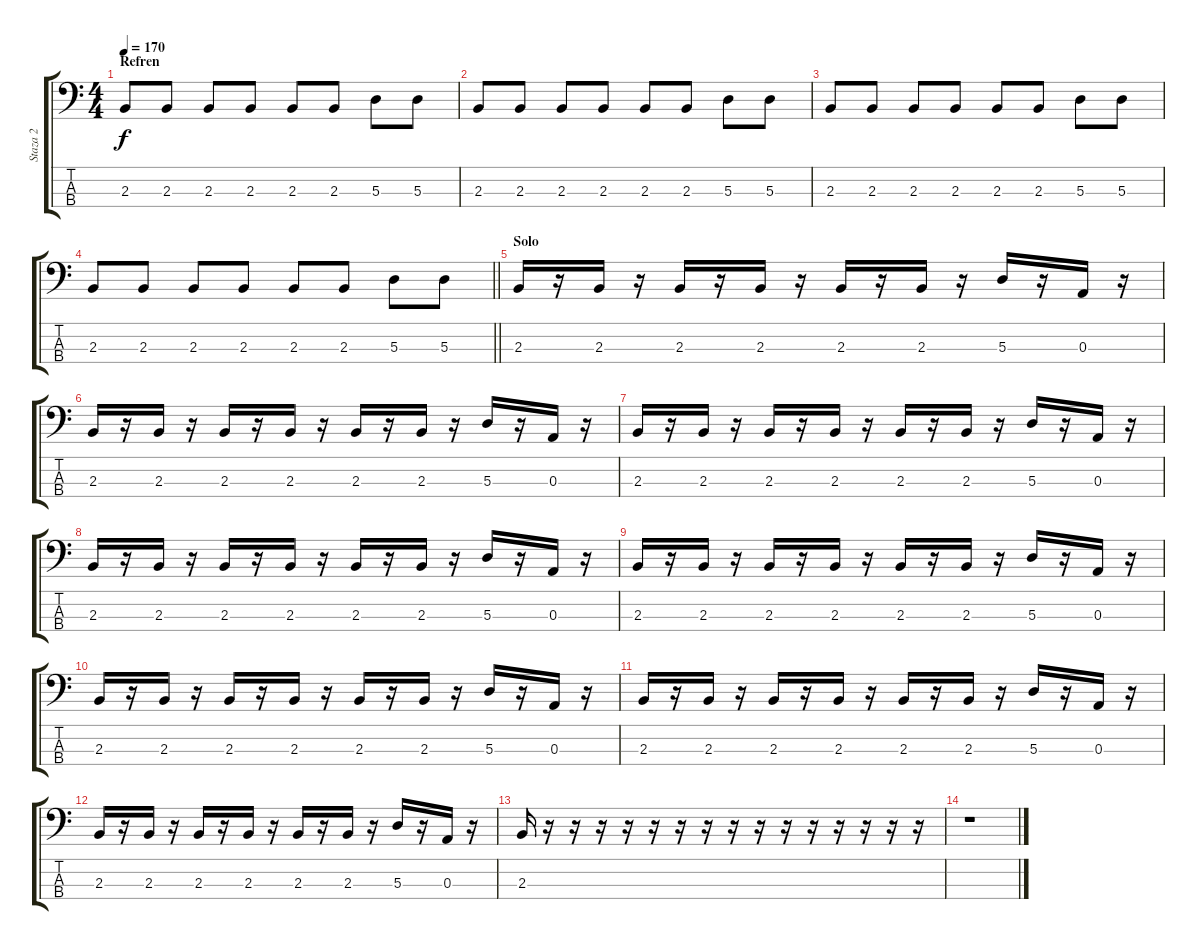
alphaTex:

\track ("Staza 2" "Staza 2") {instrument electricbasspick}
\staff {score tabs}
\tuning (G2 D2 A1 E1) {hide}
\ts (4 4)
\section ("" "Refren")
\tempo 170
\clef f4
\ks c
2.3.8{dy f} 2.3.8 2.3.8 2.3.8 2.3.8 2.3.8 5.3.8 5.3.8 |
2.3.8 2.3.8 2.3.8 2.3.8 2.3.8 2.3.8 5.3.8 5.3.8 |
2.3.8 2.3.8 2.3.8 2.3.8 2.3.8 2.3.8 5.3.8 5.3.8 |
\barLineRight lightlight
2.3.8 2.3.8 2.3.8 2.3.8 2.3.8 2.3.8 5.3.8 5.3.8 |
\section ("" "Solo")
2.3.16 r.16 2.3.16 r.16 2.3.16 r.16 2.3.16 r.16 2.3.16 r.16 2.3.16 r.16 5.3.16 r.16 0.3.16 r.16 |
2.3.16 r.16 2.3.16 r.16 2.3.16 r.16 2.3.16 r.16 2.3.16 r.16 2.3.16 r.16 5.3.16 r.16 0.3.16 r.16 |
2.3.16 r.16 2.3.16 r.16 2.3.16 r.16 2.3.16 r.16 2.3.16 r.16 2.3.16 r.16 5.3.16 r.16 0.3.16 r.16 |
2.3.16 r.16 2.3.16 r.16 2.3.16 r.16 2.3.16 r.16 2.3.16 r.16 2.3.16 r.16 5.3.16 r.16 0.3.16 r.16 |
2.3.16 r.16 2.3.16 r.16 2.3.16 r.16 2.3.16 r.16 2.3.16 r.16 2.3.16 r.16 5.3.16 r.16 0.3.16 r.16 |
2.3.16 r.16 2.3.16 r.16 2.3.16 r.16 2.3.16 r.16 2.3.16 r.16 2.3.16 r.16 5.3.16 r.16 0.3.16 r.16 |
2.3.16 r.16 2.3.16 r.16 2.3.16 r.16 2.3.16 r.16 2.3.16 r.16 2.3.16 r.16 5.3.16 r.16 0.3.16 r.16 |
2.3.16 r.16 2.3.16 r.16 2.3.16 r.16 2.3.16 r.16 2.3.16 r.16 2.3.16 r.16 5.3.16 r.16 0.3.16 r.16 |
2.3.16 r.16 r.16 r.16 r.16 r.16 r.16 r.16 r.16 r.16 r.16 r.16 r.16 r.16 r.16 r.16 |
r.1
